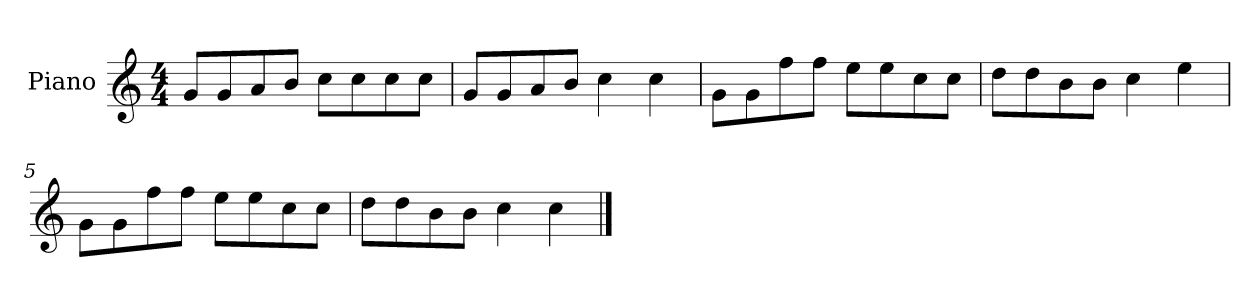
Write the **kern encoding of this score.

**kern
*part1
*staff1
*I"Piano
*I'P-no
*clefG2
*k[]
*M4/4
*MM90
=1
8g/L
8g/
8a/
8b/J
8cc\L
8cc\
8cc\
8cc\J
=2
8g/L
8g/
8a/
8b/J
4cc\
4cc\
=3
8g\L
8g\
8ff\
8ff\J
8ee\L
8ee\
8cc\
8cc\J
=4
8dd\L
8dd\
8b\
8b\J
4cc\
4ee\
=5
8g\L
8g\
8ff\
8ff\J
8ee\L
8ee\
8cc\
8cc\J
!!LO:LB:g=z
=6
8dd\L
8dd\
8b\
8b\J
4cc\
4cc\
==
*-
